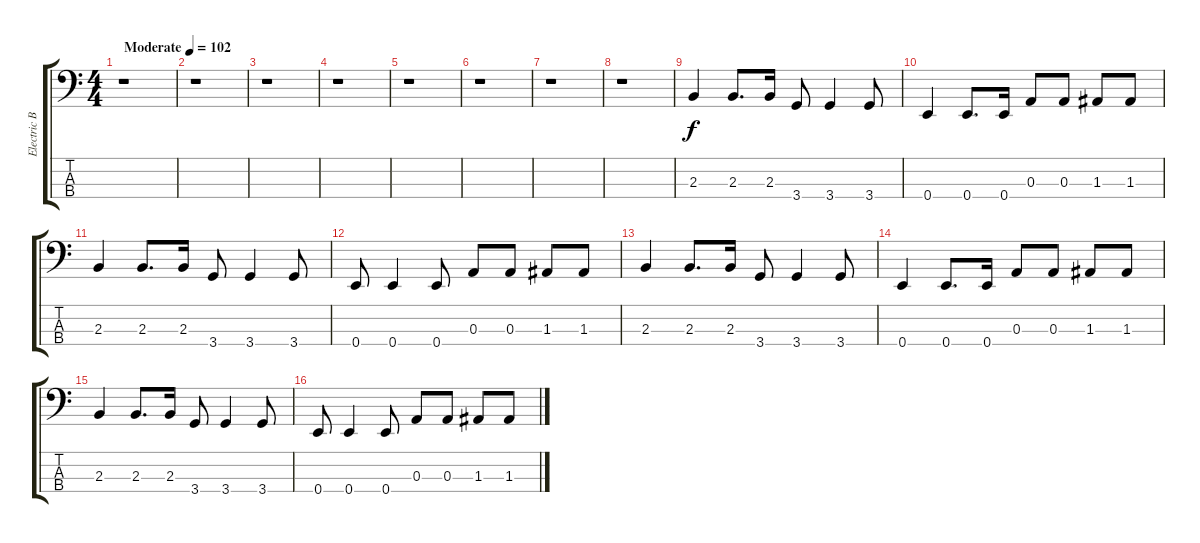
\track ("Electric Bass" "Electric B") {instrument electricbassfinger}
\staff {score tabs}
\tuning (G2 D2 A1 E1) {hide}
\ts (4 4)
\tempo (102 "Moderate")
\clef f4
\ks c
r.1{dy f instrument electricbassfinger} |
r.1 |
r.1 |
r.1 |
r.1 |
r.1 |
r.1 |
r.1 |
2.3.4 2.3.8{d} 2.3.16 3.4.8 3.4.4 3.4.8 |
0.4.4 0.4.8{d} 0.4.16 0.3.8 0.3.8 1.3.8 1.3.8 |
2.3.4 2.3.8{d} 2.3.16 3.4.8 3.4.4 3.4.8 |
0.4.8 0.4.4 0.4.8 0.3.8 0.3.8 1.3.8 1.3.8 |
2.3.4 2.3.8{d} 2.3.16 3.4.8 3.4.4 3.4.8 |
0.4.4 0.4.8{d} 0.4.16 0.3.8 0.3.8 1.3.8 1.3.8 |
2.3.4 2.3.8{d} 2.3.16 3.4.8 3.4.4 3.4.8 |
0.4.8 0.4.4 0.4.8 0.3.8 0.3.8 1.3.8 1.3.8
